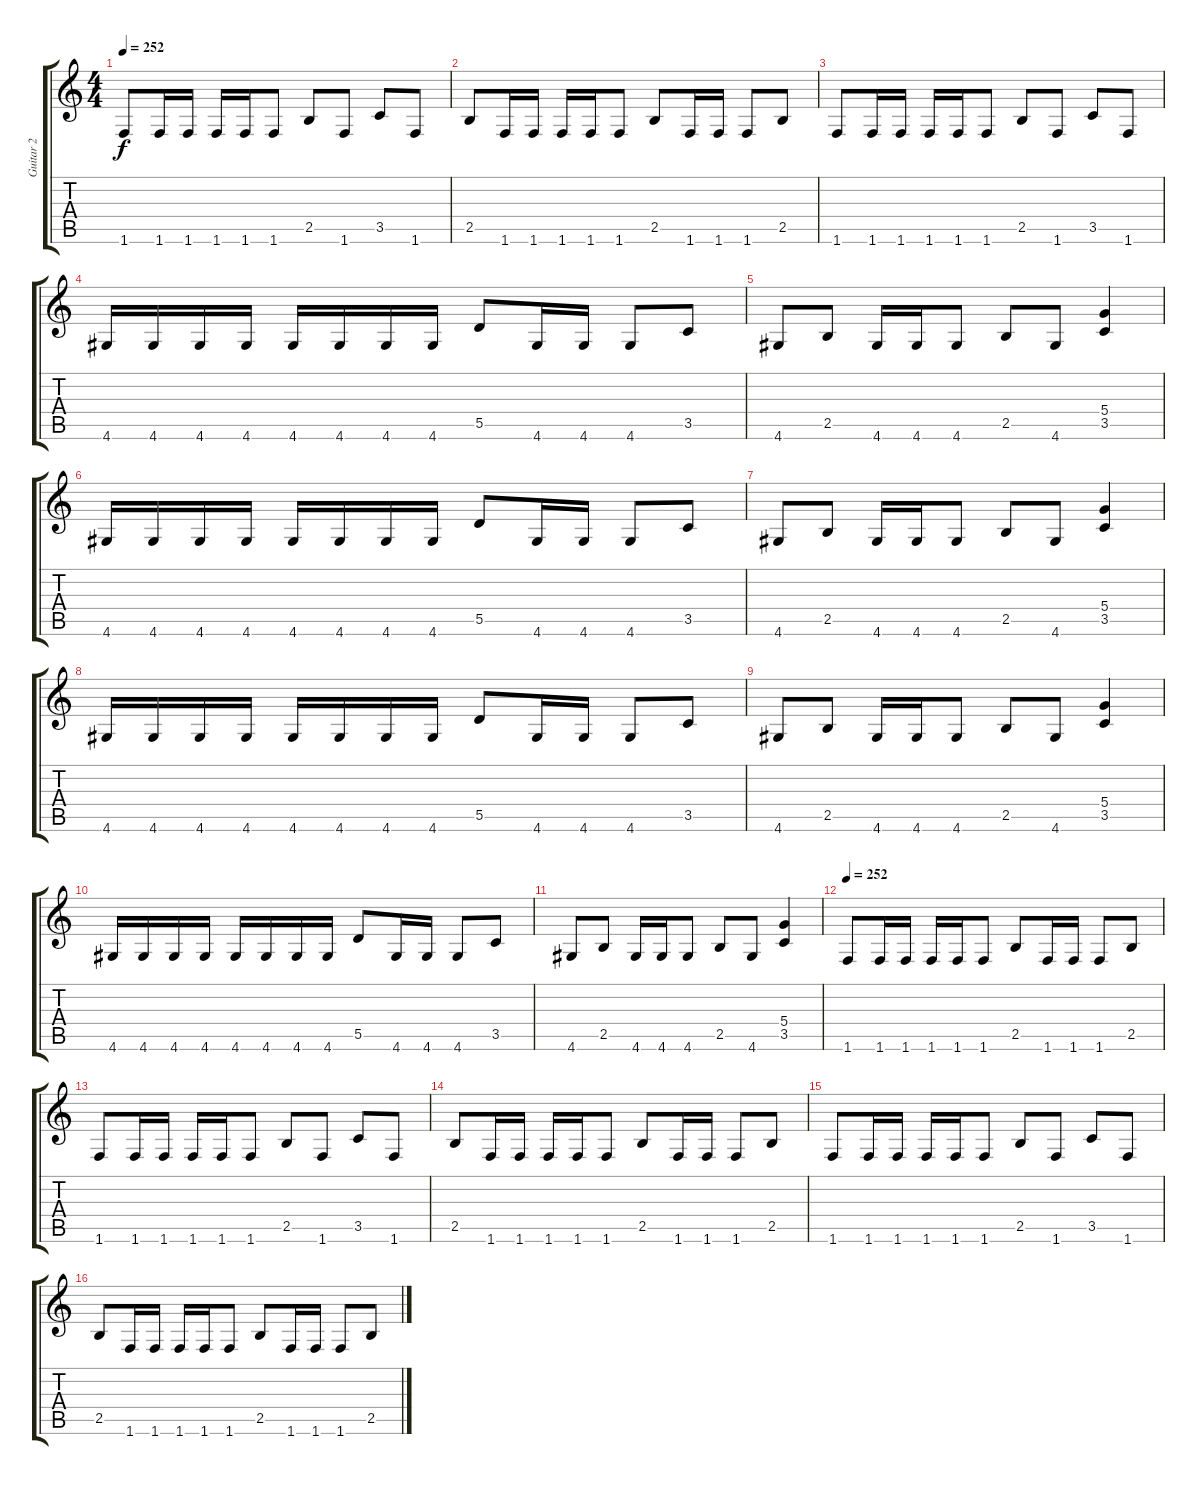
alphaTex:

\track ("Guitar 2" "Guitar 2") {instrument distortionguitar}
\staff {score tabs}
\tuning (E4 B3 G3 D3 A2 E2) {hide}
\ts (4 4)
\tempo 252
\clef g2
\ks c
1.6.8{dy f} 1.6.16 1.6.16 1.6.16 1.6.16 1.6.8 2.5.8 1.6.8 3.5.8 1.6.8 |
2.5.8 1.6.16 1.6.16 1.6.16 1.6.16 1.6.8 2.5.8 1.6.16 1.6.16 1.6.8 2.5.8 |
1.6.8 1.6.16 1.6.16 1.6.16 1.6.16 1.6.8 2.5.8 1.6.8 3.5.8 1.6.8 |
4.6.16 4.6.16 4.6.16 4.6.16 4.6.16 4.6.16 4.6.16 4.6.16 5.5.8 4.6.16 4.6.16 4.6.8 3.5.8 |
4.6.8 2.5.8 4.6.16 4.6.16 4.6.8 2.5.8 4.6.8 (5.4 3.5).4 |
4.6.16 4.6.16 4.6.16 4.6.16 4.6.16 4.6.16 4.6.16 4.6.16 5.5.8 4.6.16 4.6.16 4.6.8 3.5.8 |
4.6.8 2.5.8 4.6.16 4.6.16 4.6.8 2.5.8 4.6.8 (5.4 3.5).4 |
4.6.16 4.6.16 4.6.16 4.6.16 4.6.16 4.6.16 4.6.16 4.6.16 5.5.8 4.6.16 4.6.16 4.6.8 3.5.8 |
4.6.8 2.5.8 4.6.16 4.6.16 4.6.8 2.5.8 4.6.8 (5.4 3.5).4 |
4.6.16 4.6.16 4.6.16 4.6.16 4.6.16 4.6.16 4.6.16 4.6.16 5.5.8 4.6.16 4.6.16 4.6.8 3.5.8 |
4.6.8 2.5.8 4.6.16 4.6.16 4.6.8 2.5.8 4.6.8 (5.4 3.5).4 |
\tempo 252
1.6.8 1.6.16 1.6.16 1.6.16 1.6.16 1.6.8 2.5.8 1.6.16 1.6.16 1.6.8 2.5.8 |
1.6.8 1.6.16 1.6.16 1.6.16 1.6.16 1.6.8 2.5.8 1.6.8 3.5.8 1.6.8 |
2.5.8 1.6.16 1.6.16 1.6.16 1.6.16 1.6.8 2.5.8 1.6.16 1.6.16 1.6.8 2.5.8 |
1.6.8 1.6.16 1.6.16 1.6.16 1.6.16 1.6.8 2.5.8 1.6.8 3.5.8 1.6.8 |
2.5.8 1.6.16 1.6.16 1.6.16 1.6.16 1.6.8 2.5.8 1.6.16 1.6.16 1.6.8 2.5.8
